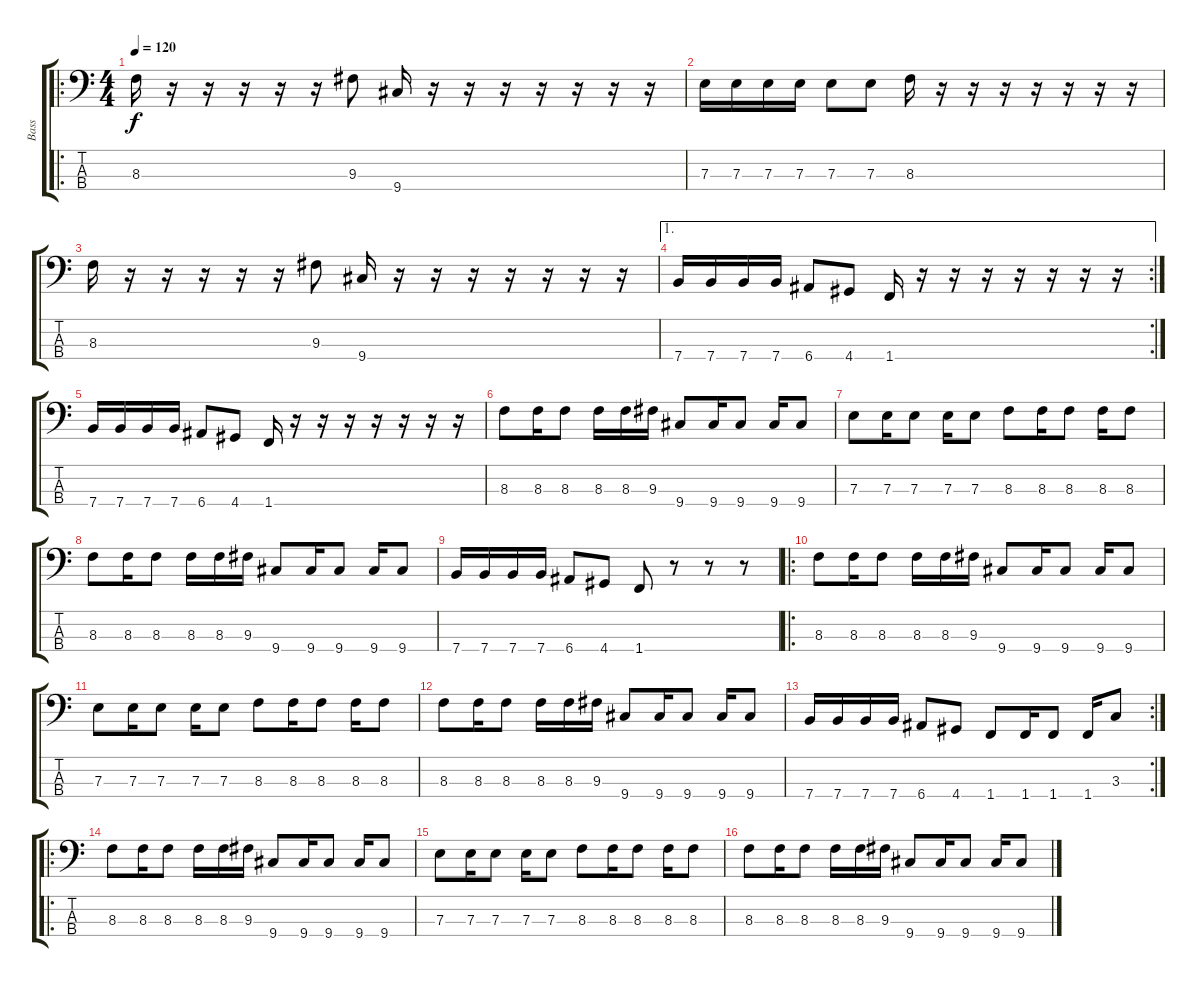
\track ("Bass" "Bass") {instrument electricbasspick}
\staff {score tabs}
\tuning (G2 D2 A1 E1) {hide}
\ro
\ts (4 4)
\tempo 120
\clef f4
\ks c
8.3.16{dy f instrument electricbasspick} r.16 r.16 r.16 r.16 r.16 9.3.8 9.4.16 r.16 r.16 r.16 r.16 r.16 r.16 r.16 |
7.3.16 7.3.16 7.3.16 7.3.16 7.3.8 7.3.8 8.3.16 r.16 r.16 r.16 r.16 r.16 r.16 r.16 |
8.3.16 r.16 r.16 r.16 r.16 r.16 9.3.8 9.4.16 r.16 r.16 r.16 r.16 r.16 r.16 r.16 |
\ae 1
\rc 2
7.4.16 7.4.16 7.4.16 7.4.16 6.4.8 4.4.8 1.4.16 r.16 r.16 r.16 r.16 r.16 r.16 r.16 |
7.4.16 7.4.16 7.4.16 7.4.16 6.4.8 4.4.8 1.4.16 r.16 r.16 r.16 r.16 r.16 r.16 r.16 |
8.3.8 8.3.16 8.3.8 8.3.16 8.3.16 9.3.16 9.4.8 9.4.16 9.4.8 9.4.16 9.4.8 |
7.3.8 7.3.16 7.3.8 7.3.16 7.3.8 8.3.8 8.3.16 8.3.8 8.3.16 8.3.8 |
8.3.8 8.3.16 8.3.8 8.3.16 8.3.16 9.3.16 9.4.8 9.4.16 9.4.8 9.4.16 9.4.8 |
7.4.16 7.4.16 7.4.16 7.4.16 6.4.8 4.4.8 1.4.8 r.8 r.8 r.8 |
\ro
8.3.8 8.3.16 8.3.8 8.3.16 8.3.16 9.3.16 9.4.8 9.4.16 9.4.8 9.4.16 9.4.8 |
7.3.8 7.3.16 7.3.8 7.3.16 7.3.8 8.3.8 8.3.16 8.3.8 8.3.16 8.3.8 |
8.3.8 8.3.16 8.3.8 8.3.16 8.3.16 9.3.16 9.4.8 9.4.16 9.4.8 9.4.16 9.4.8 |
\rc 2
7.4.16 7.4.16 7.4.16 7.4.16 6.4.8 4.4.8 1.4.8 1.4.16 1.4.8 1.4.16 3.3.8 |
\ro
8.3.8 8.3.16 8.3.8 8.3.16 8.3.16 9.3.16 9.4.8 9.4.16 9.4.8 9.4.16 9.4.8 |
7.3.8 7.3.16 7.3.8 7.3.16 7.3.8 8.3.8 8.3.16 8.3.8 8.3.16 8.3.8 |
8.3.8 8.3.16 8.3.8 8.3.16 8.3.16 9.3.16 9.4.8 9.4.16 9.4.8 9.4.16 9.4.8
